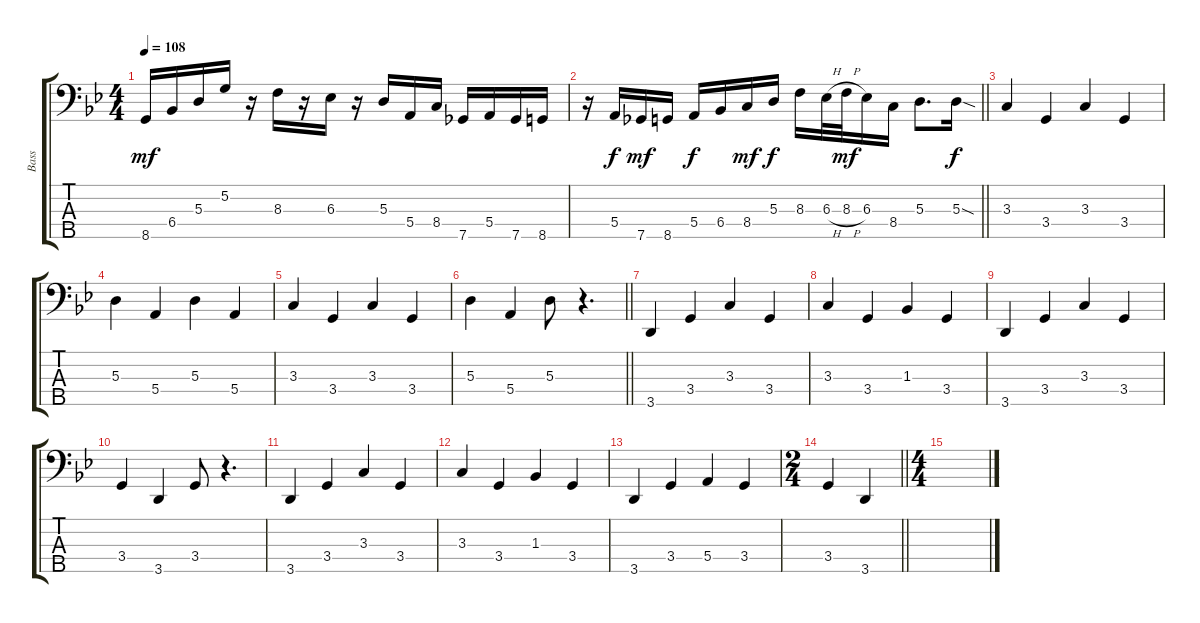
\track ("Bass" "Bass") {instrument electricbassfinger}
\staff {score tabs}
\tuning (G2 D2 A1 E1 B0) {hide}
\ts (4 4)
\tempo 108
\clef f4
\ks gminor
8.5.16{dy mf} 6.4.16 5.3.16 5.2.16 r.16 8.3.16 r.16 6.3.16 r.16 5.3.16 5.4.16 8.4.16 7.5.16 5.4.16 7.5.16 8.5.16 |
\barLineRight lightlight
r.16 5.4.16{dy f} 7.5.16{dy mf} 8.5.16 5.4.16{dy f} 6.4.16 8.4.16{dy mf} 5.3.16{dy f} 8.3.16 6.3{h}.32 8.3{h}.32{dy mf} 6.3.16 8.4.16 5.3.8{d} 5.3{sod}.16{dy f} |
\section ("" "")
3.3.4 3.4.4 3.3.4 3.4.4 |
5.3.4 5.4.4 5.3.4 5.4.4 |
3.3.4 3.4.4 3.3.4 3.4.4 |
\barLineRight lightlight
5.3.4 5.4.4 5.3.8 r.4{d} |
\section ("" "")
3.5.4 3.4.4 3.3.4 3.4.4 |
3.3.4 3.4.4 1.3.4 3.4.4 |
3.5.4 3.4.4 3.3.4 3.4.4 |
3.4.4 3.5.4 3.4.8 r.4{d} |
3.5.4 3.4.4 3.3.4 3.4.4 |
3.3.4 3.4.4 1.3.4 3.4.4 |
3.5.4 3.4.4 5.4.4 3.4.4 |
\ts (2 4)
\barLineRight lightlight
3.4.4 3.5.4 |
\ts (4 4)
\section ("" "")
